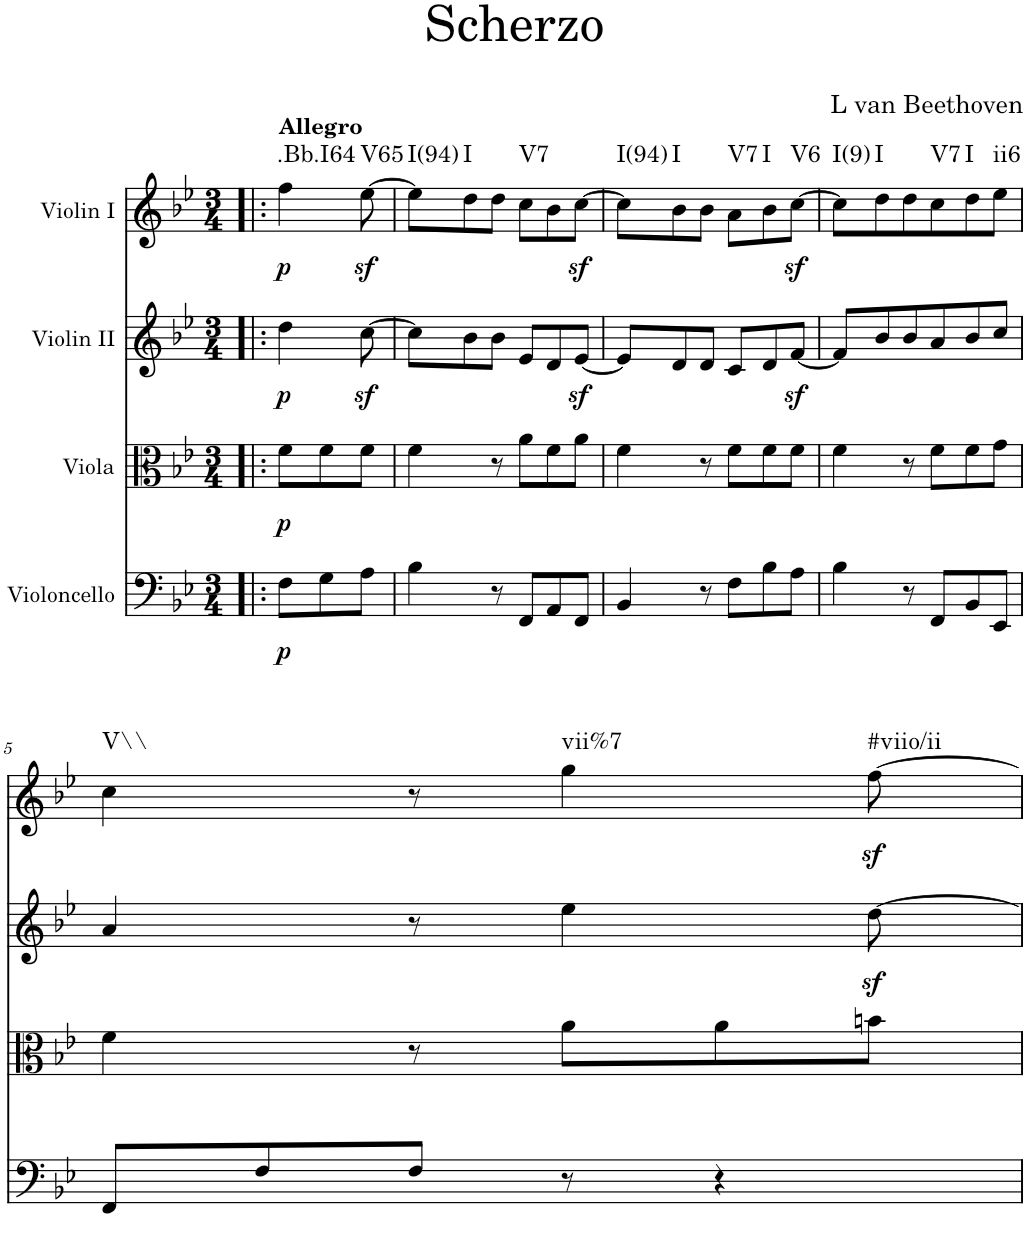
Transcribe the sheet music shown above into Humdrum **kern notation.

**kern	**dynam	**kern	**dynam	**kern	**dynam	**kern	**dynam	**harte
*part4	*part4	*part3	*part3	*part2	*part2	*part1	*part1	*part1
*staff4	*staff4	*staff3	*staff3	*staff2	*staff2	*staff1	*staff1	*
*I"Violoncello	*	*I"Viola	*	*I"Violin II	*	*I"Violin I	*	*
*clefF4	*	*clefC3	*	*clefG2	*	*clefG2	*	*
*k[b-e-]	*	*k[b-e-]	*	*k[b-e-]	*	*k[b-e-]	*	*
*B-:	*	*B-:	*	*B-:	*	*B-:	*	*
*M3/4	*	*M3/4	*	*M3/4	*	*M3/4	*	*
=1!|:	=1!|:	=1!|:	=1!|:	=1!|:	=1!|:	=1!|:	=1!|:	=1!|:
!	!	!	!	!	!	!LO:TX:a:B:t=Allegro	!	!
!	!LO:DY:b	!	!LO:DY:b	!	!LO:DY:b	!	!LO:DY:b	!LO:H:kt=.Bb.I64
8F\L	p	8f\L	p	4dd\	p	4ff\	p	N
8G\	.	8f\	.	.	.	.	.	.
!	!	!	!	!	!	!	!LO:DY:b	!LO:H:kt=V65
8A\J	.	8f\J	.	[8ccz<\	.	[8ee-\	sf	N
=2	=2	=2	=2	=2	=2	=2	=2	=2
!	!	!	!	!	!	!	!	!LO:H:kt=I(94)
4B-\	.	4f\	.	8cc\L]	.	8ee-\L]	.	N
!	!	!	!	!	!	!	!	!LO:H:kt=I
.	.	.	.	8b-\	.	8dd\	.	N
8r	.	8r	.	8b-\J	.	8dd\J	.	.
!	!	!	!	!	!	!	!	!LO:H:kt=V7
8FF/L	.	8a\L	.	8e-/L	.	8cc\L	.	N
8AA/	.	8f\	.	8d/	.	8b-\	.	.
8FF/J	.	8a\J	.	[8e-z</J	.	[8ccz<\J	.	.
=3	=3	=3	=3	=3	=3	=3	=3	=3
!	!	!	!	!	!	!	!	!LO:H:kt=I(94)
4BB-/	.	4f\	.	8e-/L]	.	8cc\L]	.	N
!	!	!	!	!	!	!	!	!LO:H:kt=I
.	.	.	.	8d/	.	8b-\	.	N
8r	.	8r	.	8d/J	.	8b-\J	.	.
!	!	!	!	!	!	!	!	!LO:H:kt=V7
8F\L	.	8f\L	.	8c/L	.	8a\L	.	N
!	!	!	!	!	!	!	!	!LO:H:kt=I
8B-\	.	8f\	.	8d/	.	8b-\	.	N
!	!	!	!	!	!	!	!LO:DY:b	!LO:H:kt=V6
8A\J	.	8f\J	.	[8fz</J	.	[8cc\J	sf	N
=4	=4	=4	=4	=4	=4	=4	=4	=4
!	!	!	!	!	!	!	!	!LO:H:kt=I(9)
4B-\	.	4f\	.	8f/L]	.	8cc\L]	.	N
!	!	!	!	!	!	!	!	!LO:H:kt=I
.	.	.	.	8b-/	.	8dd\	.	N
8r	.	8r	.	8b-/	.	8dd\	.	.
!	!	!	!	!	!	!	!	!LO:H:kt=V7
8FF/L	.	8f\L	.	8a/	.	8cc\	.	N
!	!	!	!	!	!	!	!	!LO:H:kt=I
8BB-/	.	8f\	.	8b-/	.	8dd\	.	N
!	!	!	!	!	!	!	!	!LO:H:kt=ii6
8EE-/J	.	8g\J	.	8cc/J	.	8ee-\J	.	N
!!LO:LB:g=z
=5	=5	=5	=5	=5	=5	=5	=5	=5
!	!	!	!	!	!	!	!	!LO:H:kt=V\\
8FF/L	.	4f\	.	4a/	.	4cc\	.	N
8F/	.	.	.	.	.	.	.	.
8F/J	.	8r	.	8r	.	8r	.	.
!	!	!	!	!	!	!	!	!LO:H:kt=vii%7
8r	.	8a\L	.	4ee-\	.	4gg\	.	N
4r	.	8a\	.	.	.	.	.	.
!	!	!	!	!	!	!	!LO:DY:b	!LO:H:kt=#viio/ii
.	.	8bn\J	.	[8ddz<\	.	[8ff\	sf	N
=	=	=	=	=	=	=	=	=
*-	*-	*-	*-	*-	*-	*-	*-	*-
